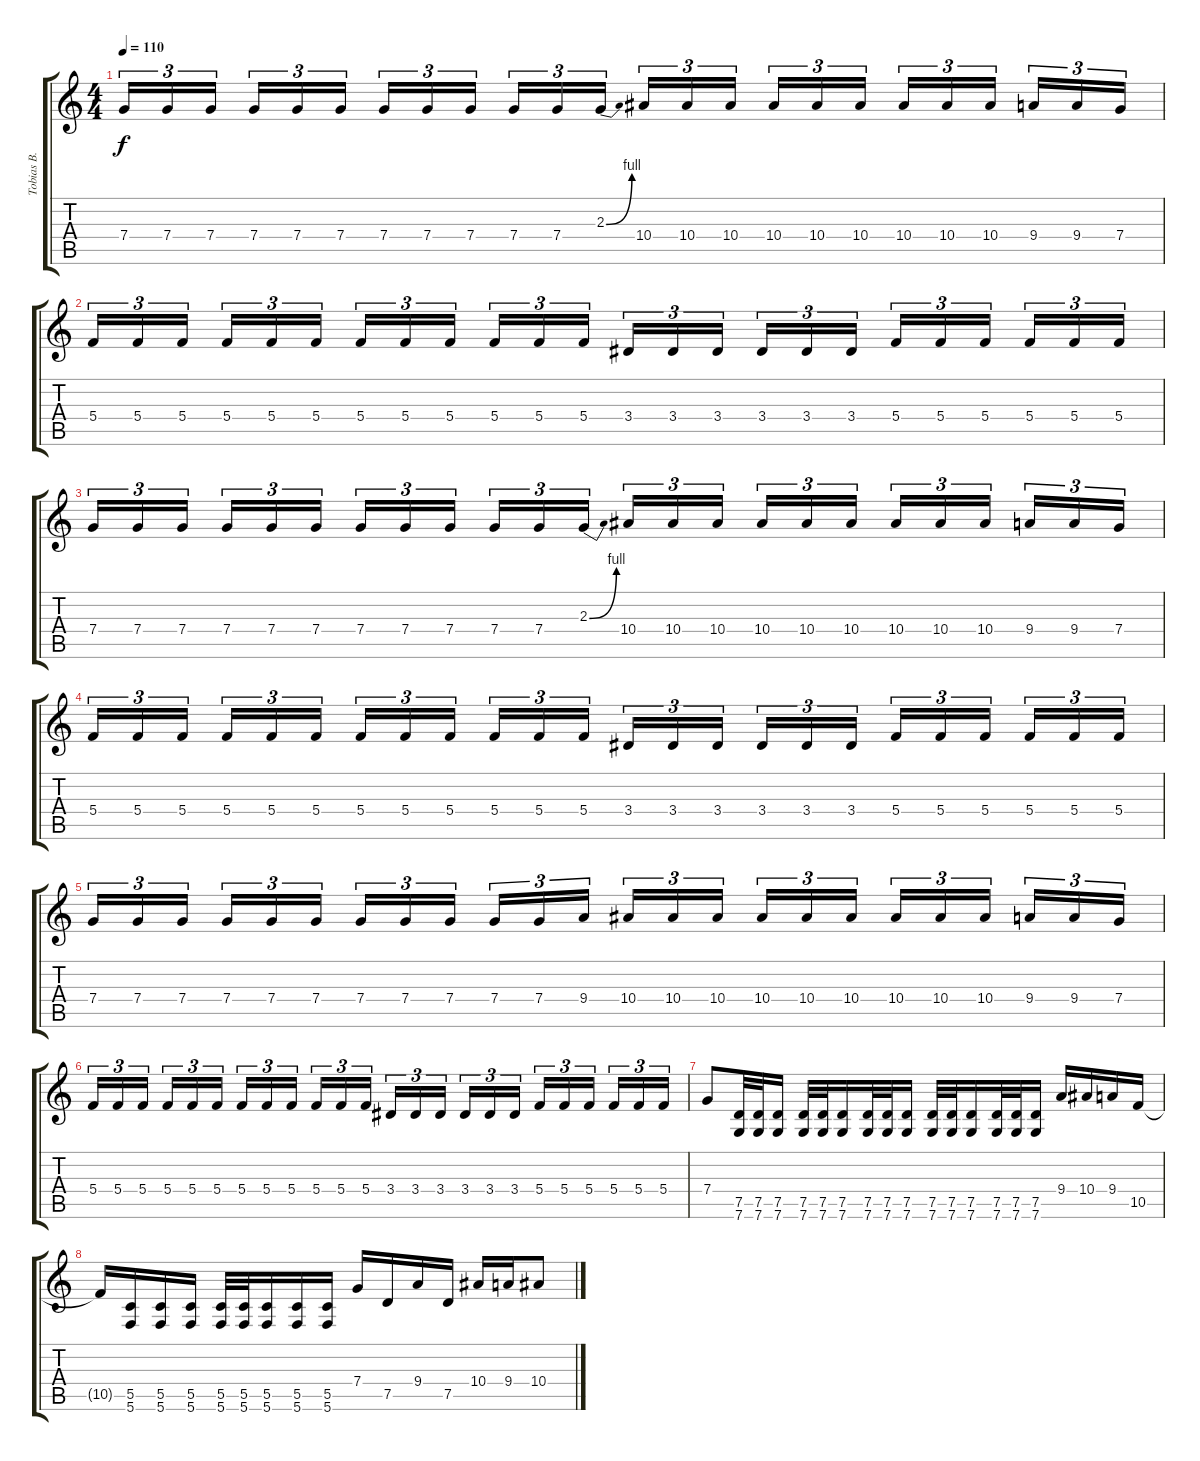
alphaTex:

\track ("Tobias B." "Tobias B.") {instrument distortionguitar}
\staff {score tabs}
\tuning (D4 A3 F3 C3 G2 C2) {hide}
\ts (4 4)
\tempo 110
\clef g2
\ks c
7.4.16{tu (3 2) dy f} 7.4.16{tu (3 2)} 7.4.16{tu (3 2)} 7.4.16{tu (3 2)} 7.4.16{tu (3 2)} 7.4.16{tu (3 2)} 7.4.16{tu (3 2)} 7.4.16{tu (3 2)} 7.4.16{tu (3 2)} 7.4.16{tu (3 2)} 7.4.16{tu (3 2)} 2.3{be (bend 0 0 60 4)}.16{tu (3 2)} 10.4.16{tu (3 2)} 10.4.16{tu (3 2)} 10.4.16{tu (3 2)} 10.4.16{tu (3 2)} 10.4.16{tu (3 2)} 10.4.16{tu (3 2)} 10.4.16{tu (3 2)} 10.4.16{tu (3 2)} 10.4.16{tu (3 2)} 9.4.16{tu (3 2)} 9.4.16{tu (3 2)} 7.4.16{tu (3 2)} |
5.4.16{tu (3 2)} 5.4.16{tu (3 2)} 5.4.16{tu (3 2)} 5.4.16{tu (3 2)} 5.4.16{tu (3 2)} 5.4.16{tu (3 2)} 5.4.16{tu (3 2)} 5.4.16{tu (3 2)} 5.4.16{tu (3 2)} 5.4.16{tu (3 2)} 5.4.16{tu (3 2)} 5.4.16{tu (3 2)} 3.4.16{tu (3 2)} 3.4.16{tu (3 2)} 3.4.16{tu (3 2)} 3.4.16{tu (3 2)} 3.4.16{tu (3 2)} 3.4.16{tu (3 2)} 5.4.16{tu (3 2)} 5.4.16{tu (3 2)} 5.4.16{tu (3 2)} 5.4.16{tu (3 2)} 5.4.16{tu (3 2)} 5.4.16{tu (3 2)} |
7.4.16{tu (3 2)} 7.4.16{tu (3 2)} 7.4.16{tu (3 2)} 7.4.16{tu (3 2)} 7.4.16{tu (3 2)} 7.4.16{tu (3 2)} 7.4.16{tu (3 2)} 7.4.16{tu (3 2)} 7.4.16{tu (3 2)} 7.4.16{tu (3 2)} 7.4.16{tu (3 2)} 2.3{be (bend 0 0 60 4)}.16{tu (3 2)} 10.4.16{tu (3 2)} 10.4.16{tu (3 2)} 10.4.16{tu (3 2)} 10.4.16{tu (3 2)} 10.4.16{tu (3 2)} 10.4.16{tu (3 2)} 10.4.16{tu (3 2)} 10.4.16{tu (3 2)} 10.4.16{tu (3 2)} 9.4.16{tu (3 2)} 9.4.16{tu (3 2)} 7.4.16{tu (3 2)} |
5.4.16{tu (3 2)} 5.4.16{tu (3 2)} 5.4.16{tu (3 2)} 5.4.16{tu (3 2)} 5.4.16{tu (3 2)} 5.4.16{tu (3 2)} 5.4.16{tu (3 2)} 5.4.16{tu (3 2)} 5.4.16{tu (3 2)} 5.4.16{tu (3 2)} 5.4.16{tu (3 2)} 5.4.16{tu (3 2)} 3.4.16{tu (3 2)} 3.4.16{tu (3 2)} 3.4.16{tu (3 2)} 3.4.16{tu (3 2)} 3.4.16{tu (3 2)} 3.4.16{tu (3 2)} 5.4.16{tu (3 2)} 5.4.16{tu (3 2)} 5.4.16{tu (3 2)} 5.4.16{tu (3 2)} 5.4.16{tu (3 2)} 5.4.16{tu (3 2)} |
7.4.16{tu (3 2)} 7.4.16{tu (3 2)} 7.4.16{tu (3 2)} 7.4.16{tu (3 2)} 7.4.16{tu (3 2)} 7.4.16{tu (3 2)} 7.4.16{tu (3 2)} 7.4.16{tu (3 2)} 7.4.16{tu (3 2)} 7.4.16{tu (3 2)} 7.4.16{tu (3 2)} 9.4.16{tu (3 2)} 10.4.16{tu (3 2)} 10.4.16{tu (3 2)} 10.4.16{tu (3 2)} 10.4.16{tu (3 2)} 10.4.16{tu (3 2)} 10.4.16{tu (3 2)} 10.4.16{tu (3 2)} 10.4.16{tu (3 2)} 10.4.16{tu (3 2)} 9.4.16{tu (3 2)} 9.4.16{tu (3 2)} 7.4.16{tu (3 2)} |
5.4.16{tu (3 2)} 5.4.16{tu (3 2)} 5.4.16{tu (3 2)} 5.4.16{tu (3 2)} 5.4.16{tu (3 2)} 5.4.16{tu (3 2)} 5.4.16{tu (3 2)} 5.4.16{tu (3 2)} 5.4.16{tu (3 2)} 5.4.16{tu (3 2)} 5.4.16{tu (3 2)} 5.4.16{tu (3 2)} 3.4.16{tu (3 2)} 3.4.16{tu (3 2)} 3.4.16{tu (3 2)} 3.4.16{tu (3 2)} 3.4.16{tu (3 2)} 3.4.16{tu (3 2)} 5.4.16{tu (3 2)} 5.4.16{tu (3 2)} 5.4.16{tu (3 2)} 5.4.16{tu (3 2)} 5.4.16{tu (3 2)} 5.4.16{tu (3 2)} |
7.4.8 (7.5 7.6).32 (7.5 7.6).32 (7.5 7.6).16 (7.5 7.6).32 (7.5 7.6).32 (7.5 7.6).16 (7.5 7.6).32 (7.5 7.6).32 (7.5 7.6).16 (7.5 7.6).32 (7.5 7.6).32 (7.5 7.6).16 (7.5 7.6).32 (7.5 7.6).32 (7.5 7.6).16 9.4.16 10.4.16 9.4.16 10.5.16 |
10.5{t}.16 (5.5 5.6).16 (5.5 5.6).16 (5.5 5.6).16 (5.5 5.6).32 (5.5 5.6).32 (5.5 5.6).16 (5.5 5.6).16 (5.5 5.6).16 7.4.16 7.5.16 9.4.16 7.5.16 10.4.16 9.4.16 10.4.8
